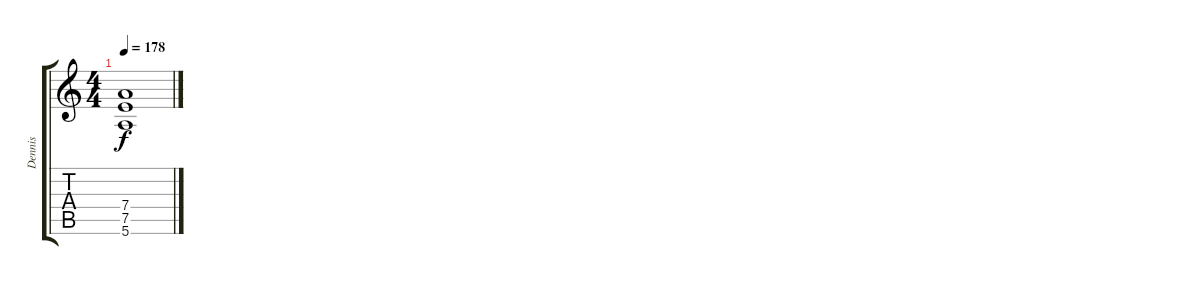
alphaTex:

\track ("Dennis" "Dennis") {instrument overdrivenguitar}
\staff {score tabs}
\tuning (E4 B3 G3 D3 A2 E2) {hide}
\ts (4 4)
\tempo 178
\clef g2
\ks c
(7.4{t} 7.5{t} 5.6{t}).1{dy f}
